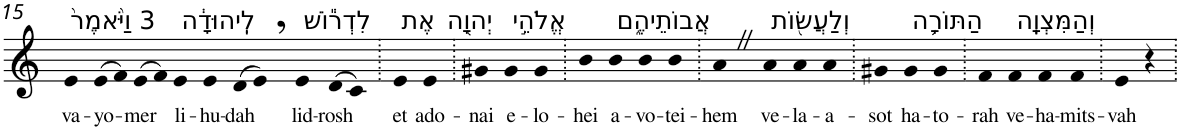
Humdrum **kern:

**kern	**text
*part1	*part1
*staff1	*staff1
*I"Piano	*
*I'Pno	*
!!LO:PB:g=z
*clefG2	*
*k[]	*
=15	=15
!LO:TX:a:t=3 וַיֹּ֙אמֶר֙	!
!	!LO:LY:b
4e	va-
!	!LO:LY:b
(>8e	-yo-
8f)	.
!	!LO:LY:b
(>8e	-mer
8f)	.
!LO:TX:a:t=לִֽיהוּדָ֔ה	!
!	!LO:LY:b
4e	li-
!	!LO:LY:b
4e	-hu-
!	!LO:LY:b
(>8d	-dah
8e,)	.
!LO:TX:a:t=לִדְר֕וֹשׁ	!
!	!LO:LY:b
4e	lid-
!	!LO:LY:b
(>8d	-rosh
8c)	.
=16.	=16.
!LO:TX:a:t=אֶת	!
!	!LO:LY:b
4e	et
!LO:TX:a:t=יְהוָ֖ה	!
!	!LO:LY:b
4e	ado-
=17.	=17.
!	!LO:LY:b
4g#X	-nai
!LO:TX:a:t=אֱלֹהֵ֣י	!
!	!LO:LY:b
4g#	e-
!	!LO:LY:b
4g#	-lo-
=18.	=18.
!	!LO:LY:b
4b	-hei
!LO:TX:a:t=אֲבוֹתֵיהֶ֑ם	!
!	!LO:LY:b
4b	a-
!	!LO:LY:b
4b	-vo-
!	!LO:LY:b
4b	-tei-
=19.	=19.
!	!LO:LY:b
4aZ	-hem
!LO:TX:a:t=וְלַעֲשׂ֖וֹת	!
!	!LO:LY:b
4a	ve-
!	!LO:LY:b
4a	-la-
!	!LO:LY:b
4a	-a-
=20.	=20.
!	!LO:LY:b
4g#X	-sot
!LO:TX:a:t=הַתּוֹרָ֥ה	!
!	!LO:LY:b
4g#	ha-
!	!LO:LY:b
4g#	-to-
=21.	=21.
!	!LO:LY:b
4f	-rah
!LO:TX:a:t=וְהַמִּצְוָֽה	!
!	!LO:LY:b
4f	ve-
!	!LO:LY:b
4f	-ha-
!	!LO:LY:b
4f	-mits-
=22.	=22.
!	!LO:LY:b
4e	-vah
4r	.
=.	=.
*-	*-
